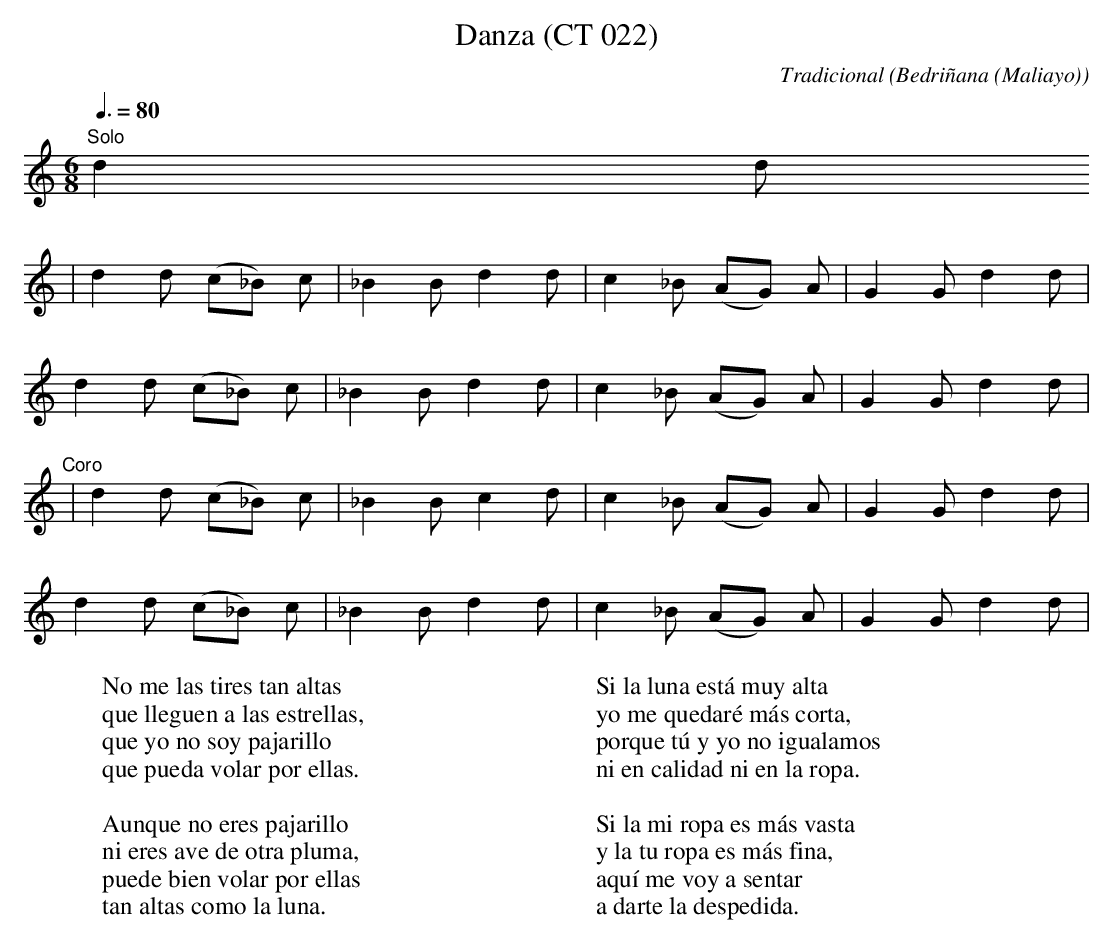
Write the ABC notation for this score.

X:1
T:Danza (CT 022)
C:Tradicional
O:Bedriñana (Maliayo)
M:6/8
L:1/8
Q:3/8=80
K:C
"Solo"
d2 d
|d2 d (c_B) c|_B2 B d2 d|c2 _B (AG) A|G2 G d2 d|
d2 d (c_B) c|_B2 B d2 d|c2 _B (AG) A|G2 G d2 d|
"Coro"
|d2 d (c_B) c|_B2 B c2 d|c2 _B (AG) A|G2 G d2 d|
d2 d (c_B) c|_B2 B d2 d|c2 _B (AG) A|G2 G d2 d|
W:No me las tires tan altas
W:que lleguen a las estrellas,
W:que yo no soy pajarillo
W:que pueda volar por ellas.
W:
W:Aunque no eres pajarillo
W:ni eres ave de otra pluma,
W:puede bien volar por ellas
W:tan altas como la luna.
W:
W:Si la luna está muy alta
W:yo me quedaré más corta,
W:porque tú y yo no igualamos
W:ni en calidad ni en la ropa.
W:
W:Si la mi ropa es más vasta
W:y la tu ropa es más fina,
W:aquí me voy a sentar
W:a darte la despedida.
W:
